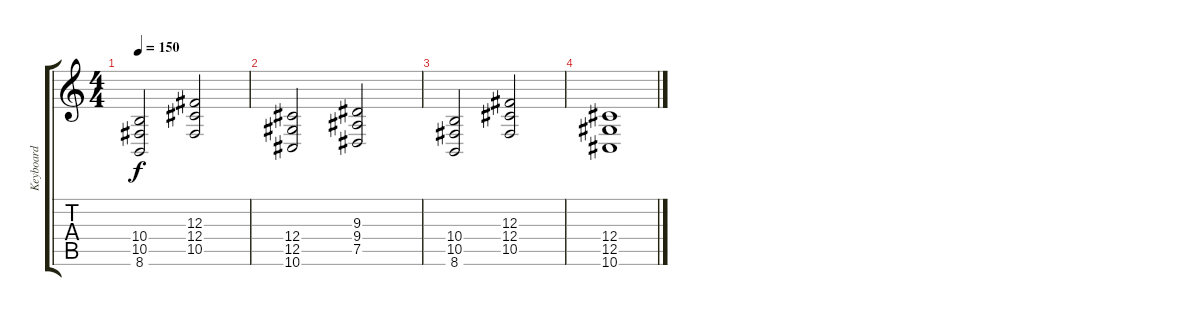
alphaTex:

\track ("Keyboard" "Keyboard") {instrument stringensemble1}
\staff {score tabs}
\tuning (Eb4 Bb3 Gb3 Db3 Ab2 Eb2) {hide}
\ts (4 4)
\tempo 150
\clef g2
\ks c
(10.4 10.5 8.6).2{dy f volume 0} (12.3 12.4 10.5).2 |
(12.4 12.5 10.6).2 (9.3 9.4 7.5).2 |
(10.4 10.5 8.6).2 (12.3 12.4 10.5).2 |
(12.4 12.5 10.6).1
